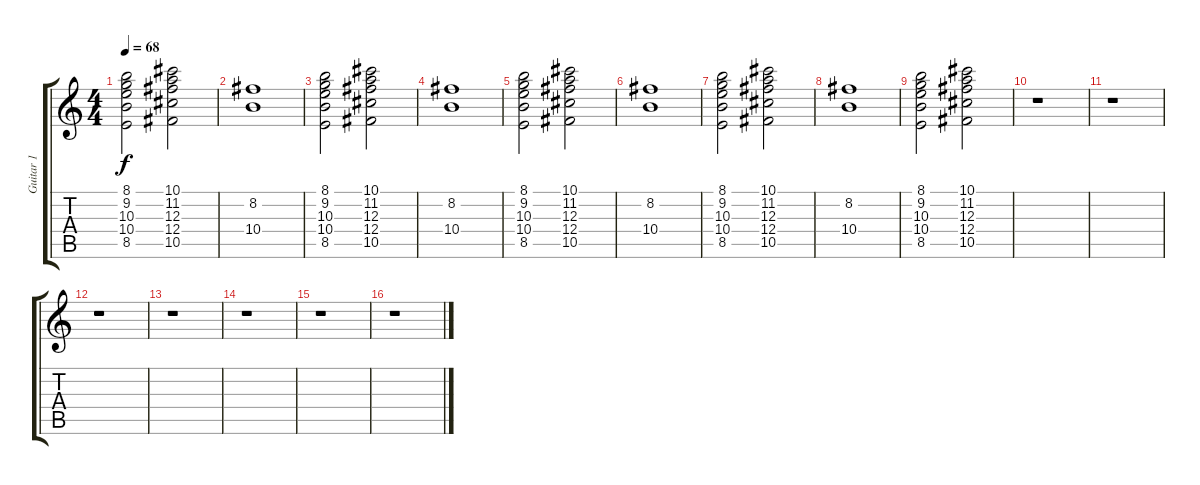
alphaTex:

\track ("Guitar 1" "Guitar 1") {instrument electricguitarclean}
\staff {score tabs}
\tuning (Eb4 Bb3 Gb3 Db3 Ab2 Eb2) {hide}
\ts (4 4)
\tempo 68
\clef g2
\ks c
(8.1 9.2 10.3 10.4 8.5).2{dy f} (10.1 11.2 12.3 12.4 10.5).2 |
(8.2 10.4).1 |
(8.1 9.2 10.3 10.4 8.5).2 (10.1 11.2 12.3 12.4 10.5).2 |
(8.2 10.4).1 |
(8.1 9.2 10.3 10.4 8.5).2 (10.1 11.2 12.3 12.4 10.5).2 |
(8.2 10.4).1 |
(8.1 9.2 10.3 10.4 8.5).2 (10.1 11.2 12.3 12.4 10.5).2 |
(8.2 10.4).1 |
(8.1 9.2 10.3 10.4 8.5).2 (10.1 11.2 12.3 12.4 10.5).2 |
r.1 |
r.1 |
r.1 |
r.1 |
r.1 |
r.1 |
r.1
